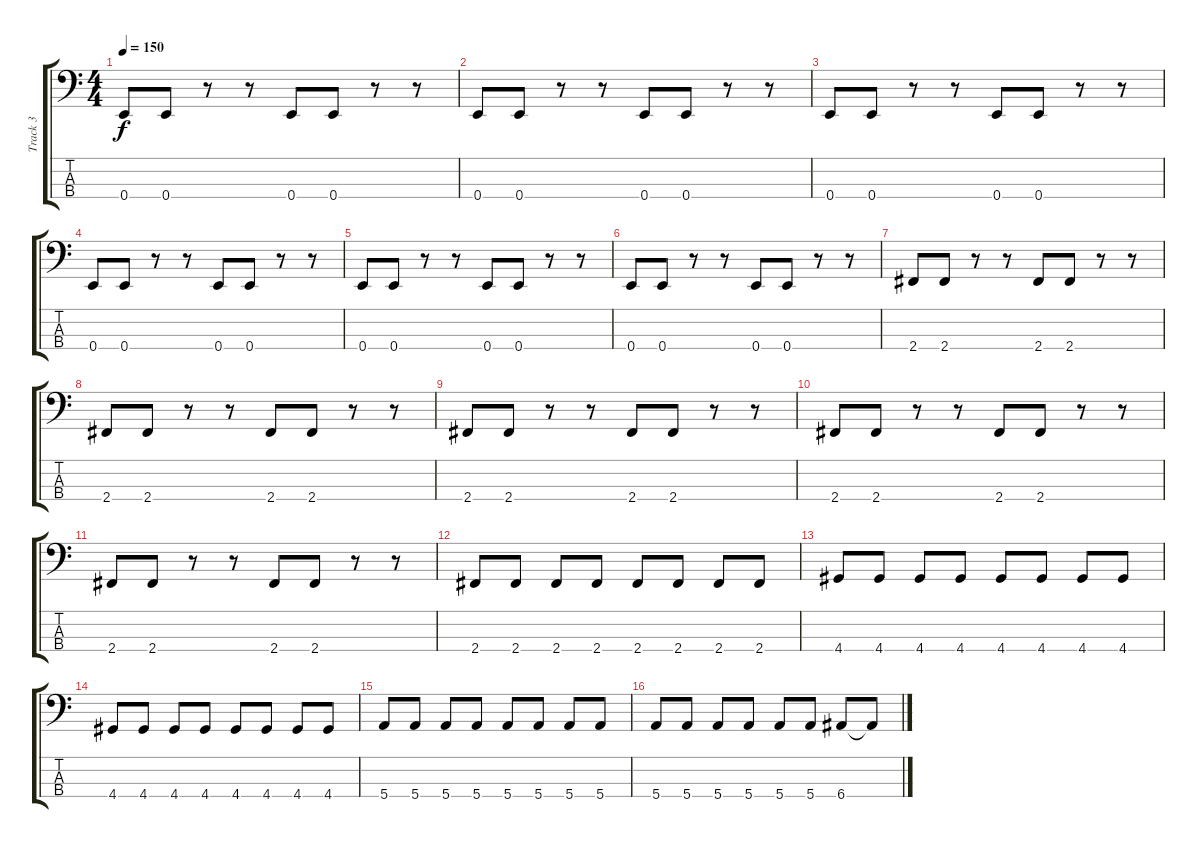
\track ("Track 3" "Track 3") {instrument electricbassfinger}
\staff {score tabs}
\tuning (G2 D2 A1 E1) {hide}
\ts (4 4)
\tempo 150
\clef f4
\ks c
0.4.8{dy f} 0.4.8 r.8 r.8 0.4.8 0.4.8 r.8 r.8 |
0.4.8 0.4.8 r.8 r.8 0.4.8 0.4.8 r.8 r.8 |
0.4.8 0.4.8 r.8 r.8 0.4.8 0.4.8 r.8 r.8 |
0.4.8 0.4.8 r.8 r.8 0.4.8 0.4.8 r.8 r.8 |
0.4.8 0.4.8 r.8 r.8 0.4.8 0.4.8 r.8 r.8 |
0.4.8 0.4.8 r.8 r.8 0.4.8 0.4.8 r.8 r.8 |
2.4.8 2.4.8 r.8 r.8 2.4.8 2.4.8 r.8 r.8 |
2.4.8 2.4.8 r.8 r.8 2.4.8 2.4.8 r.8 r.8 |
2.4.8 2.4.8 r.8 r.8 2.4.8 2.4.8 r.8 r.8 |
2.4.8 2.4.8 r.8 r.8 2.4.8 2.4.8 r.8 r.8 |
2.4.8 2.4.8 r.8 r.8 2.4.8 2.4.8 r.8 r.8 |
2.4.8 2.4.8 2.4.8 2.4.8 2.4.8 2.4.8 2.4.8 2.4.8 |
4.4.8 4.4.8 4.4.8 4.4.8 4.4.8 4.4.8 4.4.8 4.4.8 |
4.4.8 4.4.8 4.4.8 4.4.8 4.4.8 4.4.8 4.4.8 4.4.8 |
5.4.8 5.4.8 5.4.8 5.4.8 5.4.8 5.4.8 5.4.8 5.4.8 |
5.4.8 5.4.8 5.4.8 5.4.8 5.4.8 5.4.8 6.4.8 6.4{t}.8
